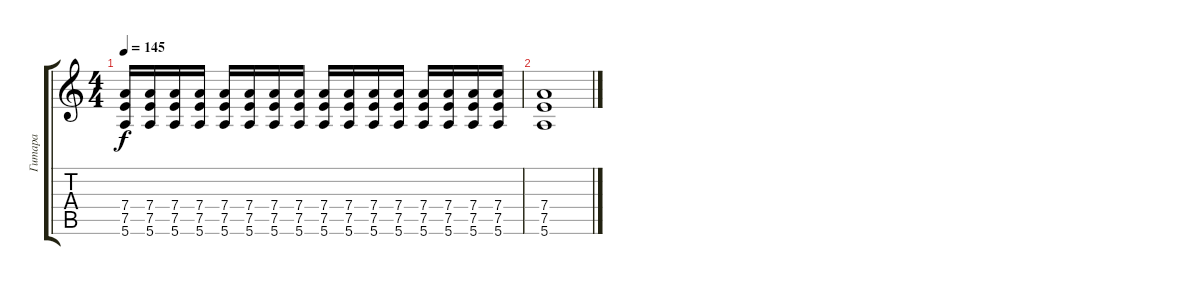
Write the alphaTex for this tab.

\track ("Гитара" "Гитара") {instrument overdrivenguitar}
\staff {score tabs}
\tuning (E4 B3 G3 D3 A2 E2) {hide}
\ts (4 4)
\tempo 145
\clef g2
\ks c
(7.4 7.5 5.6).16{dy f} (7.4 7.5 5.6).16 (7.4 7.5 5.6).16 (7.4 7.5 5.6).16 (7.4 7.5 5.6).16 (7.4 7.5 5.6).16 (7.4 7.5 5.6).16 (7.4 7.5 5.6).16 (7.4 7.5 5.6).16 (7.4 7.5 5.6).16 (7.4 7.5 5.6).16 (7.4 7.5 5.6).16 (7.4 7.5 5.6).16 (7.4 7.5 5.6).16 (7.4 7.5 5.6).16 (7.4 7.5 5.6).16 |
(7.4 7.5 5.6).1
